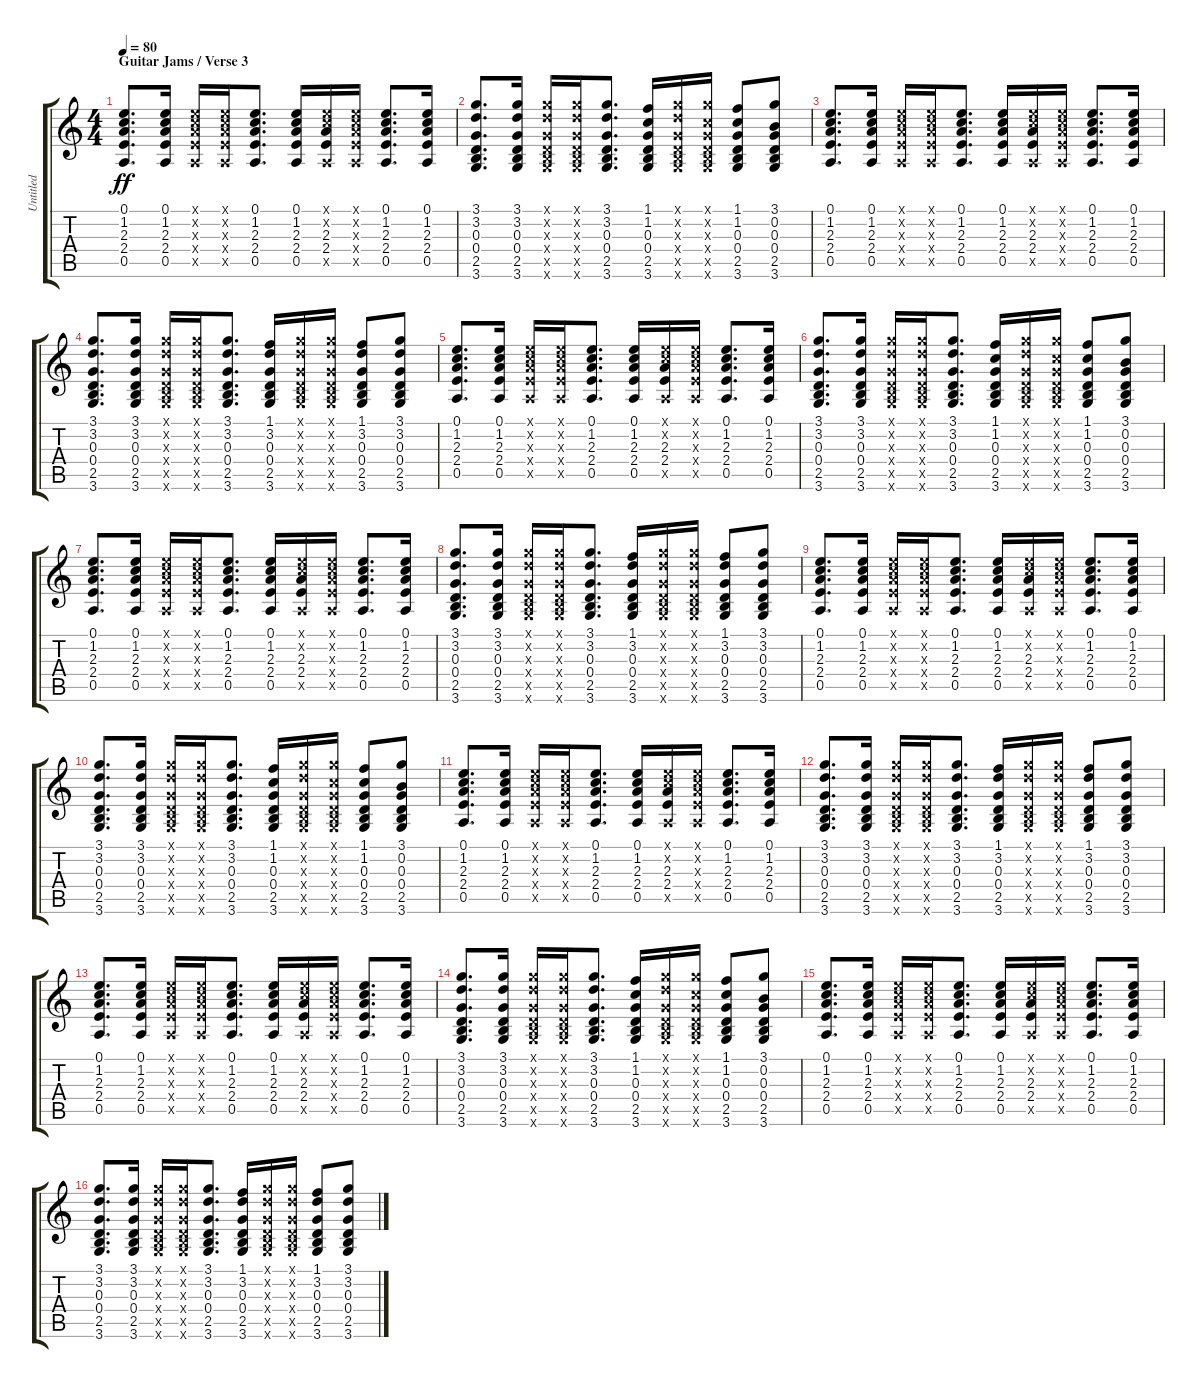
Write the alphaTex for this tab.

\track ("Untitled" "Untitled") {instrument acousticguitarsteel}
\staff {score tabs}
\tuning (E4 B3 G3 D3 A2 E2) {hide}
\ts (4 4)
\section ("" "Guitar Jams / Verse 3")
\tempo 80
\clef g2
\ks c
(0.1 1.2 2.3 2.4 0.5).8{d dy ff} (0.1 1.2 2.3 2.4 0.5).16 (0.1{x} 1.2{x} 2.3{x} 2.4{x} 0.5{x}).16 (0.1{x} 1.2{x} 2.3{x} 2.4{x} 0.5{x}).16 (0.1 1.2 2.3 2.4 0.5).8{d} (0.1 1.2 2.3 2.4 0.5).16 (0.1{x} 1.2{x} 2.3 2.4 0.5{x}).16 (0.1{x} 1.2{x} 2.3{x} 2.4{x} 0.5{x}).16 (0.1 1.2 2.3 2.4 0.5).8{d} (0.1 1.2 2.3 2.4 0.5).16 |
(3.1 3.2 0.3 0.4 2.5 3.6).8{d} (3.1 3.2 0.3 0.4 2.5 3.6).16 (3.1{x} 3.2{x} 0.3{x} 0.4{x} 2.5{x} 3.6{x}).16 (3.1{x} 3.2{x} 0.3{x} 0.4{x} 2.5{x} 3.6{x}).16 (3.1 3.2 0.3 0.4 2.5 3.6).8{d} (1.1 1.2 0.3 0.4 2.5 3.6).16 (3.1{x} 3.2{x} 0.3{x} 0.4{x} 2.5{x} 3.6{x}).16 (3.1{x} 1.2{x} 0.3{x} 0.4{x} 2.5{x} 3.6{x}).16 (1.1 1.2 0.3 0.4 2.5 3.6).8 (3.1 0.2 0.3 0.4 2.5 3.6).8 |
(0.1 1.2 2.3 2.4 0.5).8{d} (0.1 1.2 2.3 2.4 0.5).16 (0.1{x} 1.2{x} 2.3{x} 2.4{x} 0.5{x}).16 (0.1{x} 1.2{x} 2.3{x} 2.4{x} 0.5{x}).16 (0.1 1.2 2.3 2.4 0.5).8{d} (0.1 1.2 2.3 2.4 0.5).16 (0.1{x} 1.2{x} 2.3 2.4 0.5{x}).16 (0.1{x} 1.2{x} 2.3{x} 2.4{x} 0.5{x}).16 (0.1 1.2 2.3 2.4 0.5).8{d} (0.1 1.2 2.3 2.4 0.5).16 |
(3.1 3.2 0.3 0.4 2.5 3.6).8{d} (3.1 3.2 0.3 0.4 2.5 3.6).16 (3.1{x} 3.2{x} 0.3{x} 0.4{x} 2.5{x} 3.6{x}).16 (3.1{x} 3.2{x} 0.3{x} 0.4{x} 2.5{x} 3.6{x}).16 (3.1 3.2 0.3 0.4 2.5 3.6).8{d} (1.1 3.2 0.3 0.4 2.5 3.6).16 (3.1{x} 3.2{x} 0.3{x} 0.4{x} 2.5{x} 3.6{x}).16 (3.1{x} 3.2{x} 0.3{x} 0.4{x} 2.5{x} 3.6{x}).16 (1.1 3.2 0.3 0.4 2.5 3.6).8 (3.1 3.2 0.3 0.4 2.5 3.6).8 |
(0.1 1.2 2.3 2.4 0.5).8{d} (0.1 1.2 2.3 2.4 0.5).16 (0.1{x} 1.2{x} 2.3{x} 2.4{x} 0.5{x}).16 (0.1{x} 1.2{x} 2.3{x} 2.4{x} 0.5{x}).16 (0.1 1.2 2.3 2.4 0.5).8{d} (0.1 1.2 2.3 2.4 0.5).16 (0.1{x} 1.2{x} 2.3 2.4 0.5{x}).16 (0.1{x} 1.2{x} 2.3{x} 2.4{x} 0.5{x}).16 (0.1 1.2 2.3 2.4 0.5).8{d} (0.1 1.2 2.3 2.4 0.5).16 |
(3.1 3.2 0.3 0.4 2.5 3.6).8{d} (3.1 3.2 0.3 0.4 2.5 3.6).16 (3.1{x} 3.2{x} 0.3{x} 0.4{x} 2.5{x} 3.6{x}).16 (3.1{x} 3.2{x} 0.3{x} 0.4{x} 2.5{x} 3.6{x}).16 (3.1 3.2 0.3 0.4 2.5 3.6).8{d} (1.1 1.2 0.3 0.4 2.5 3.6).16 (3.1{x} 3.2{x} 0.3{x} 0.4{x} 2.5{x} 3.6{x}).16 (3.1{x} 1.2{x} 0.3{x} 0.4{x} 2.5{x} 3.6{x}).16 (1.1 1.2 0.3 0.4 2.5 3.6).8 (3.1 0.2 0.3 0.4 2.5 3.6).8 |
(0.1 1.2 2.3 2.4 0.5).8{d} (0.1 1.2 2.3 2.4 0.5).16 (0.1{x} 1.2{x} 2.3{x} 2.4{x} 0.5{x}).16 (0.1{x} 1.2{x} 2.3{x} 2.4{x} 0.5{x}).16 (0.1 1.2 2.3 2.4 0.5).8{d} (0.1 1.2 2.3 2.4 0.5).16 (0.1{x} 1.2{x} 2.3 2.4 0.5{x}).16 (0.1{x} 1.2{x} 2.3{x} 2.4{x} 0.5{x}).16 (0.1 1.2 2.3 2.4 0.5).8{d} (0.1 1.2 2.3 2.4 0.5).16 |
(3.1 3.2 0.3 0.4 2.5 3.6).8{d} (3.1 3.2 0.3 0.4 2.5 3.6).16 (3.1{x} 3.2{x} 0.3{x} 0.4{x} 2.5{x} 3.6{x}).16 (3.1{x} 3.2{x} 0.3{x} 0.4{x} 2.5{x} 3.6{x}).16 (3.1 3.2 0.3 0.4 2.5 3.6).8{d} (1.1 3.2 0.3 0.4 2.5 3.6).16 (3.1{x} 3.2{x} 0.3{x} 0.4{x} 2.5{x} 3.6{x}).16 (3.1{x} 3.2{x} 0.3{x} 0.4{x} 2.5{x} 3.6{x}).16 (1.1 3.2 0.3 0.4 2.5 3.6).8 (3.1 3.2 0.3 0.4 2.5 3.6).8 |
(0.1 1.2 2.3 2.4 0.5).8{d} (0.1 1.2 2.3 2.4 0.5).16 (0.1{x} 1.2{x} 2.3{x} 2.4{x} 0.5{x}).16 (0.1{x} 1.2{x} 2.3{x} 2.4{x} 0.5{x}).16 (0.1 1.2 2.3 2.4 0.5).8{d} (0.1 1.2 2.3 2.4 0.5).16 (0.1{x} 1.2{x} 2.3 2.4 0.5{x}).16 (0.1{x} 1.2{x} 2.3{x} 2.4{x} 0.5{x}).16 (0.1 1.2 2.3 2.4 0.5).8{d} (0.1 1.2 2.3 2.4 0.5).16 |
(3.1 3.2 0.3 0.4 2.5 3.6).8{d} (3.1 3.2 0.3 0.4 2.5 3.6).16 (3.1{x} 3.2{x} 0.3{x} 0.4{x} 2.5{x} 3.6{x}).16 (3.1{x} 3.2{x} 0.3{x} 0.4{x} 2.5{x} 3.6{x}).16 (3.1 3.2 0.3 0.4 2.5 3.6).8{d} (1.1 1.2 0.3 0.4 2.5 3.6).16 (3.1{x} 3.2{x} 0.3{x} 0.4{x} 2.5{x} 3.6{x}).16 (3.1{x} 1.2{x} 0.3{x} 0.4{x} 2.5{x} 3.6{x}).16 (1.1 1.2 0.3 0.4 2.5 3.6).8 (3.1 0.2 0.3 0.4 2.5 3.6).8 |
(0.1 1.2 2.3 2.4 0.5).8{d} (0.1 1.2 2.3 2.4 0.5).16 (0.1{x} 1.2{x} 2.3{x} 2.4{x} 0.5{x}).16 (0.1{x} 1.2{x} 2.3{x} 2.4{x} 0.5{x}).16 (0.1 1.2 2.3 2.4 0.5).8{d} (0.1 1.2 2.3 2.4 0.5).16 (0.1{x} 1.2{x} 2.3 2.4 0.5{x}).16 (0.1{x} 1.2{x} 2.3{x} 2.4{x} 0.5{x}).16 (0.1 1.2 2.3 2.4 0.5).8{d} (0.1 1.2 2.3 2.4 0.5).16 |
(3.1 3.2 0.3 0.4 2.5 3.6).8{d} (3.1 3.2 0.3 0.4 2.5 3.6).16 (3.1{x} 3.2{x} 0.3{x} 0.4{x} 2.5{x} 3.6{x}).16 (3.1{x} 3.2{x} 0.3{x} 0.4{x} 2.5{x} 3.6{x}).16 (3.1 3.2 0.3 0.4 2.5 3.6).8{d} (1.1 3.2 0.3 0.4 2.5 3.6).16 (3.1{x} 3.2{x} 0.3{x} 0.4{x} 2.5{x} 3.6{x}).16 (3.1{x} 3.2{x} 0.3{x} 0.4{x} 2.5{x} 3.6{x}).16 (1.1 3.2 0.3 0.4 2.5 3.6).8 (3.1 3.2 0.3 0.4 2.5 3.6).8 |
(0.1 1.2 2.3 2.4 0.5).8{d} (0.1 1.2 2.3 2.4 0.5).16 (0.1{x} 1.2{x} 2.3{x} 2.4{x} 0.5{x}).16 (0.1{x} 1.2{x} 2.3{x} 2.4{x} 0.5{x}).16 (0.1 1.2 2.3 2.4 0.5).8{d} (0.1 1.2 2.3 2.4 0.5).16 (0.1{x} 1.2{x} 2.3 2.4 0.5{x}).16 (0.1{x} 1.2{x} 2.3{x} 2.4{x} 0.5{x}).16 (0.1 1.2 2.3 2.4 0.5).8{d} (0.1 1.2 2.3 2.4 0.5).16 |
(3.1 3.2 0.3 0.4 2.5 3.6).8{d} (3.1 3.2 0.3 0.4 2.5 3.6).16 (3.1{x} 3.2{x} 0.3{x} 0.4{x} 2.5{x} 3.6{x}).16 (3.1{x} 3.2{x} 0.3{x} 0.4{x} 2.5{x} 3.6{x}).16 (3.1 3.2 0.3 0.4 2.5 3.6).8{d} (1.1 1.2 0.3 0.4 2.5 3.6).16 (3.1{x} 3.2{x} 0.3{x} 0.4{x} 2.5{x} 3.6{x}).16 (3.1{x} 1.2{x} 0.3{x} 0.4{x} 2.5{x} 3.6{x}).16 (1.1 1.2 0.3 0.4 2.5 3.6).8 (3.1 0.2 0.3 0.4 2.5 3.6).8 |
(0.1 1.2 2.3 2.4 0.5).8{d} (0.1 1.2 2.3 2.4 0.5).16 (0.1{x} 1.2{x} 2.3{x} 2.4{x} 0.5{x}).16 (0.1{x} 1.2{x} 2.3{x} 2.4{x} 0.5{x}).16 (0.1 1.2 2.3 2.4 0.5).8{d} (0.1 1.2 2.3 2.4 0.5).16 (0.1{x} 1.2{x} 2.3 2.4 0.5{x}).16 (0.1{x} 1.2{x} 2.3{x} 2.4{x} 0.5{x}).16 (0.1 1.2 2.3 2.4 0.5).8{d} (0.1 1.2 2.3 2.4 0.5).16 |
(3.1 3.2 0.3 0.4 2.5 3.6).8{d} (3.1 3.2 0.3 0.4 2.5 3.6).16 (3.1{x} 3.2{x} 0.3{x} 0.4{x} 2.5{x} 3.6{x}).16 (3.1{x} 3.2{x} 0.3{x} 0.4{x} 2.5{x} 3.6{x}).16 (3.1 3.2 0.3 0.4 2.5 3.6).8{d} (1.1 3.2 0.3 0.4 2.5 3.6).16 (3.1{x} 3.2{x} 0.3{x} 0.4{x} 2.5{x} 3.6{x}).16 (3.1{x} 3.2{x} 0.3{x} 0.4{x} 2.5{x} 3.6{x}).16 (1.1 3.2 0.3 0.4 2.5 3.6).8 (3.1 3.2 0.3 0.4 2.5 3.6).8
